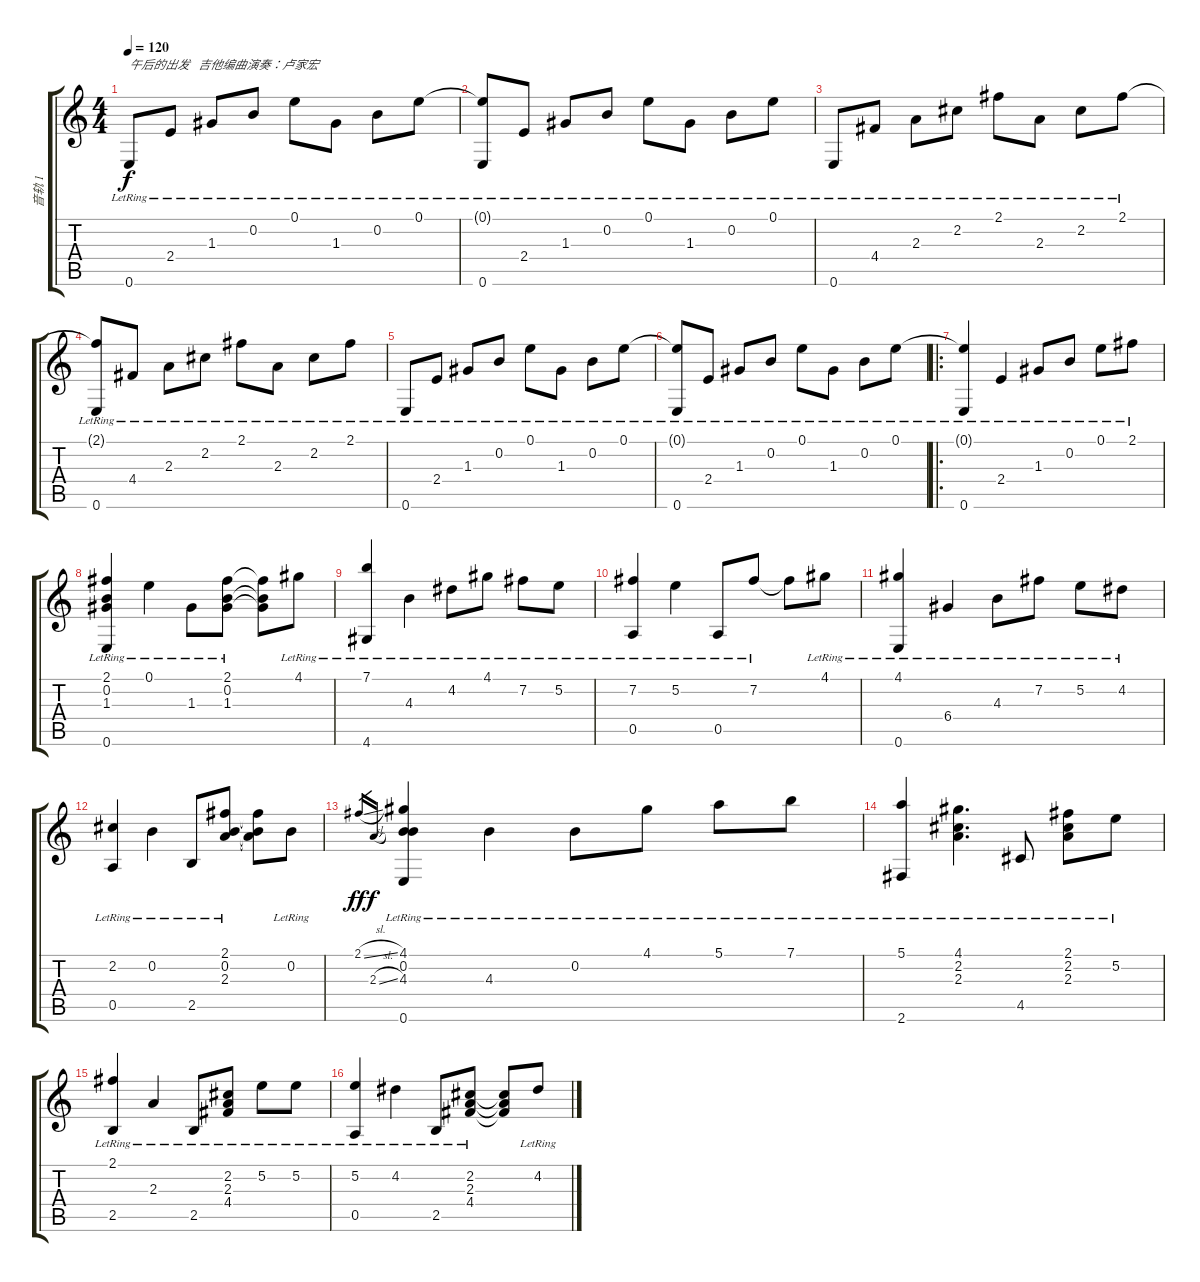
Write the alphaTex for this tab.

\track ("音轨 1" "音轨 1") {instrument acousticguitarnylon}
\staff {score tabs}
\tuning (E4 B3 G3 D3 A2 E2) {hide}
\ts (4 4)
\tempo 120
\clef g2
\ks c
0.6{lr}.8{txt "午后的出发   吉他编曲演奏：卢家宏" dy f instrument acousticguitarnylon} 2.4{lr}.8 1.3{lr}.8 0.2{lr}.8 0.1{lr}.8 1.3{lr}.8 0.2{lr}.8 0.1{lr}.8 |
(0.1{t} 0.6{lr}).8 2.4{lr}.8 1.3{lr}.8 0.2{lr}.8 0.1{lr}.8 1.3{lr}.8 0.2{lr}.8 0.1{lr}.8 |
0.6{lr}.8 4.4{lr}.8 2.3{lr}.8 2.2{lr}.8 2.1{lr}.8 2.3{lr}.8 2.2{lr}.8 2.1{lr}.8 |
(2.1{t} 0.6{lr}).8 4.4{lr}.8 2.3{lr}.8 2.2{lr}.8 2.1{lr}.8 2.3{lr}.8 2.2{lr}.8 2.1{lr}.8 |
0.6{lr}.8 2.4{lr}.8 1.3{lr}.8 0.2{lr}.8 0.1{lr}.8 1.3{lr}.8 0.2{lr}.8 0.1{lr}.8 |
(0.1{t} 0.6{lr}).8 2.4{lr}.8 1.3{lr}.8 0.2{lr}.8 0.1{lr}.8 1.3{lr}.8 0.2{lr}.8 0.1{lr}.8 |
\ro
(0.1{t} 0.6{lr}).4 2.4{lr}.4 1.3{lr}.8 0.2{lr}.8 0.1{lr}.8 2.1{lr}.8 |
(2.1{lr} 0.2{lr} 1.3{lr} 0.6{lr}).4 0.1{lr}.4 1.3{lr}.8 (2.1{lr} 0.2{lr} 1.3{lr}).8 (2.1{t} 0.2{t} 1.3{t}).8 4.1{lr}.8 |
(7.1{lr} 4.6{lr}).4 4.3{lr}.4 4.2{lr}.8 4.1{lr}.8 7.2{lr}.8 5.2{lr}.8 |
(7.2{lr} 0.5{lr}).4 5.2{lr}.4 0.5{lr}.8 7.2{lr}.8 7.2{t}.8 4.1{lr}.8 |
(4.1{lr} 0.6{lr}).4 6.4{lr}.4 4.3{lr}.8 7.2{lr}.8 5.2{lr}.8 4.2{lr}.8 |
(2.2{lr} 0.5{lr}).4 0.2{lr}.4 2.5{lr}.8 (2.1{lr} 0.2{lr} 2.3{lr}).8 (2.1{t} 0.2{t} 2.3{t}).8 0.2{lr}.8 |
2.1{sl}.16{gr dy ff} 2.3{sl}.16{gr dy f} (4.1{lr} 0.2{lr} 4.3{lr} 0.6{lr}).4 4.3{lr}.4 0.2{lr}.8 4.1{lr}.8 5.1{lr}.8 7.1{lr}.8 |
(5.1{lr} 2.6{lr}).4 (4.1{lr} 2.2{lr} 2.3{lr}).4{d} 4.5{lr}.8 (2.1{lr} 2.2{lr} 2.3{lr}).8 5.2{lr}.8 |
(2.1{lr} 2.5{lr}).4 2.3{lr}.4 2.5{lr}.8 (2.2{lr} 2.3{lr} 4.4{lr}).8 5.2{lr}.8 5.2{lr}.8 |
(5.2{lr} 0.5{lr}).4 4.2{lr}.4 2.5{lr}.8 (2.2{lr} 2.3{lr} 4.4{lr}).8 (2.2{t} 2.3{t} 4.4{t}).8 4.2{lr}.8
